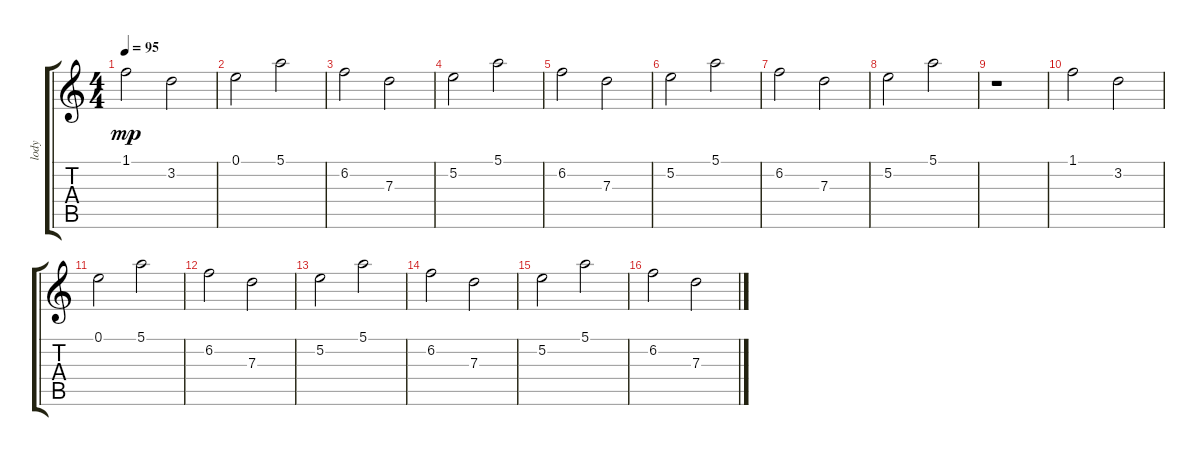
\track ("lody" "lody") {instrument acousticguitarsteel}
\staff {score tabs}
\tuning (E4 B3 G3 D3 A2 E2) {hide}
\ts (4 4)
\tempo 95
\clef g2
\ks c
1.1.2{dy mp} 3.2.2 |
0.1.2 5.1.2 |
6.2.2 7.3.2 |
5.2.2 5.1.2 |
6.2.2 7.3.2 |
5.2.2 5.1.2 |
6.2.2 7.3.2 |
5.2.2 5.1.2 |
r.1 |
1.1.2 3.2.2 |
0.1.2 5.1.2 |
6.2.2 7.3.2 |
5.2.2 5.1.2 |
6.2.2 7.3.2 |
5.2.2 5.1.2 |
6.2.2 7.3.2
